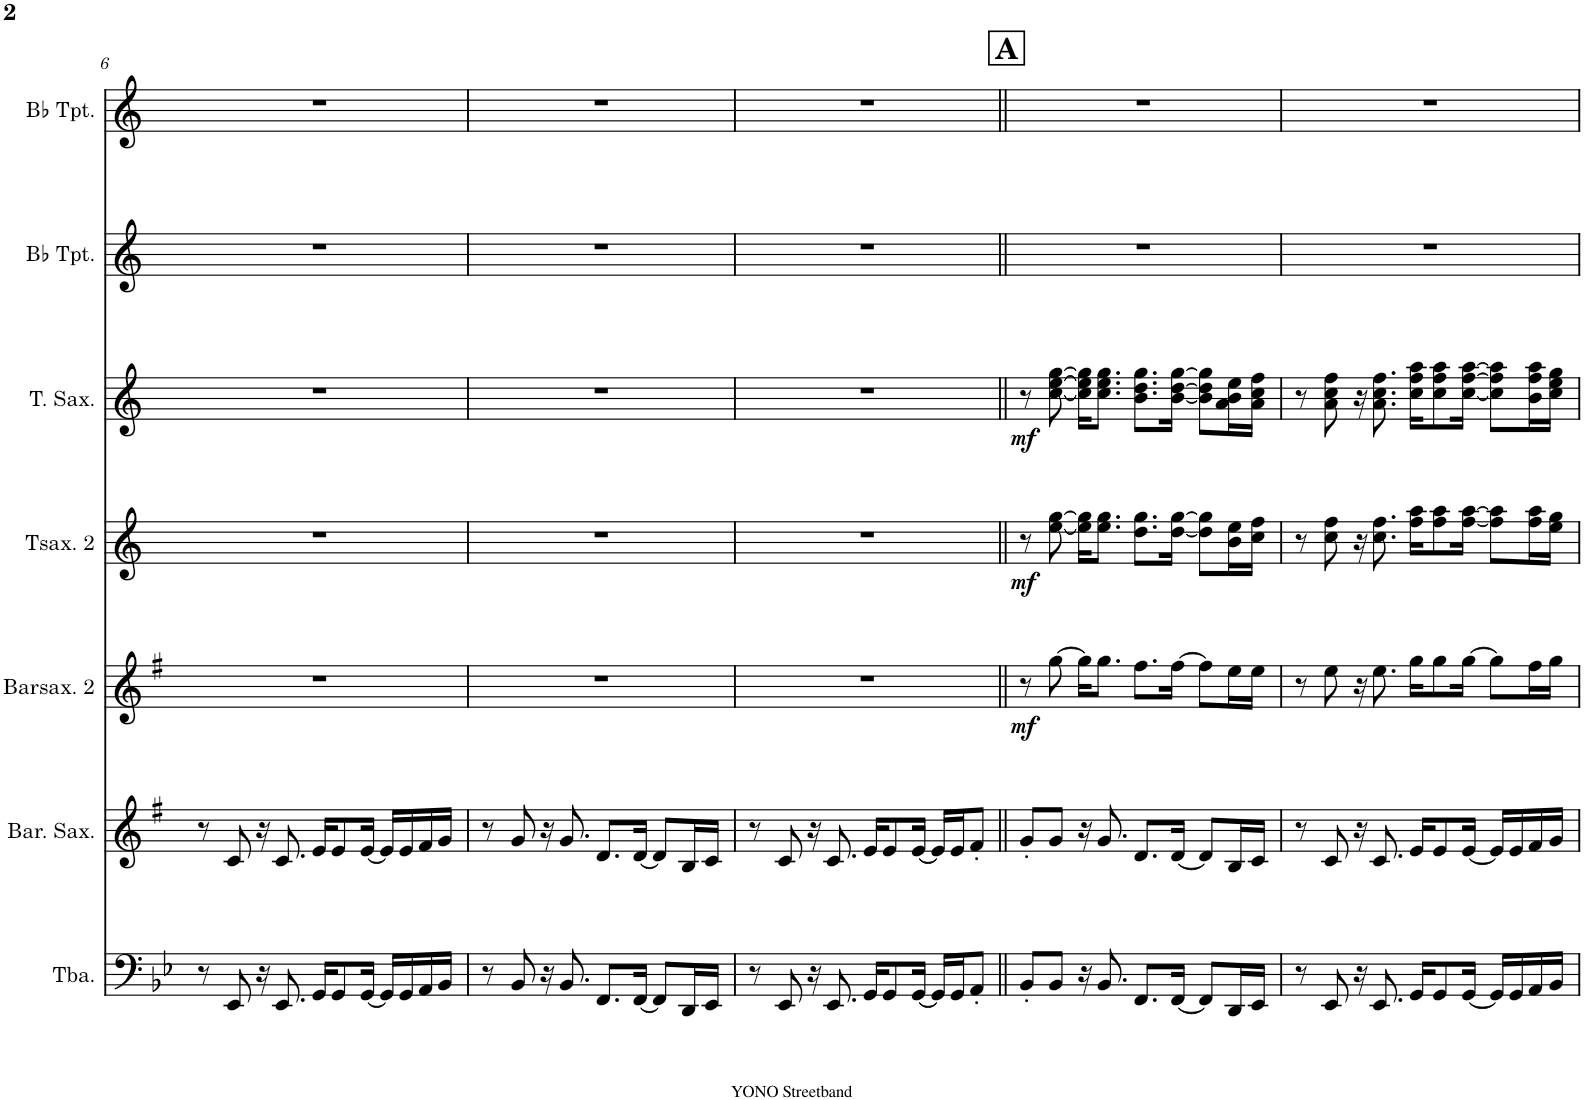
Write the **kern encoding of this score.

**kern	**kern	**kern	**dynam	**kern	**dynam	**kern	**dynam	**kern	**kern
*part7	*part6	*part5	*part5	*part4	*part4	*part3	*part3	*part2	*part1
*staff7	*staff6	*staff5	*staff5	*staff4	*staff4	*staff3	*staff3	*staff2	*staff1
*I"Tuba	*I"Baritone Saxophone	*I"Baritonsaxophon 2	*	*I"Tenorsaxophon 2	*	*I"Tenor Saxophone	*	*I"Bb Trumpet	*I"Bb Trumpet
*I'Tba.	*I'Bar. Sax.	*I'Barsax. 2	*	*I'Tsax. 2	*	*I'T. Sax.	*	*I'Bb Tpt.	*I'Bb Tpt.
!!LO:PB:g=z
*clefF4	*clefG2	*clefG2	*	*clefG2	*	*clefG2	*	*clefG2	*clefG2
*	*Trd12c21	*Trd12c21	*	*Trd8c14	*	*Trd8c14	*	*Trd1c2	*Trd1c2
*k[b-e-]	*k[f#]	*k[f#]	*	*k[]	*	*k[]	*	*k[]	*k[]
*M4/4	*M4/4	*M4/4	*	*M4/4	*	*M4/4	*	*M4/4	*M4/4
=6	=6	=6	=6	=6	=6	=6	=6	=6	=6
8r	8r	1r	.	1r	.	1r	.	1r	1r
8EE-/	8c/	.	.	.	.	.	.	.	.
16r	16r	.	.	.	.	.	.	.	.
8.EE-/	8.c/	.	.	.	.	.	.	.	.
16GG/KL	16e/KL	.	.	.	.	.	.	.	.
8GG/	8e/	.	.	.	.	.	.	.	.
[16GG/Jk	[16e/Jk	.	.	.	.	.	.	.	.
16GG/LL]	16e/LL]	.	.	.	.	.	.	.	.
16GG/	16e/	.	.	.	.	.	.	.	.
16AA/	16f#/	.	.	.	.	.	.	.	.
16BB-/JJ	16g/JJ	.	.	.	.	.	.	.	.
=7	=7	=7	=7	=7	=7	=7	=7	=7	=7
8r	8r	1r	.	1r	.	1r	.	1r	1r
8BB-/	8g/	.	.	.	.	.	.	.	.
16r	16r	.	.	.	.	.	.	.	.
8.BB-/	8.g/	.	.	.	.	.	.	.	.
8.FF/L	8.d/L	.	.	.	.	.	.	.	.
[16FF/Jk	[16d/Jk	.	.	.	.	.	.	.	.
8FF/L]	8d/L]	.	.	.	.	.	.	.	.
16DD/L	16B/L	.	.	.	.	.	.	.	.
16EE-/JJ	16c/JJ	.	.	.	.	.	.	.	.
=8	=8	=8	=8	=8	=8	=8	=8	=8	=8
8r	8r	1r	.	1r	.	1r	.	1r	1r
8EE-/	8c/	.	.	.	.	.	.	.	.
16r	16r	.	.	.	.	.	.	.	.
8.EE-/	8.c/	.	.	.	.	.	.	.	.
16GG/KL	16e/KL	.	.	.	.	.	.	.	.
8GG/	8e/	.	.	.	.	.	.	.	.
[16GG/Jk	[16e/Jk	.	.	.	.	.	.	.	.
16GG/LL]	16e/LL]	.	.	.	.	.	.	.	.
16GG/J	16e/J	.	.	.	.	.	.	.	.
8AA'/J	8f#'/J	.	.	.	.	.	.	.	.
!!LO:REH:place=s1:a:B:cj:fs=14:t=A
=9||	=9||	=9||	=9||	=9||	=9||	=9||	=9||	=9||	=9||
!	!	!	!LO:DY:b	!	!LO:DY:b	!	!LO:DY:b	!	!
8BB-'/L	8g'/L	8r	mf	8r	mf	8r	mf	1r	1r
8BB-/J	8g/J	[8gg\	.	[8ee\ [8gg\	.	[8cc\ [8ee\ [8gg\	.	.	.
16r	16r	16gg\KL]	.	16ee\] 16gg\]KL	.	16cc\] 16ee\] 16gg\]KL	.	.	.
8.BB-/	8.g/	8.gg\J	.	8.ee\ 8.gg\J	.	8.cc\ 8.ee\ 8.gg\J	.	.	.
8.FF/L	8.d/L	8.ff#\L	.	8.dd\ 8.gg\L	.	8.b\ 8.dd\ 8.gg\L	.	.	.
[16FF/Jk	[16d/Jk	[16ff#\Jk	.	[16dd\ [16gg\Jk	.	[16b\ [16dd\ [16gg\Jk	.	.	.
8FF/L]	8d/L]	8ff#\L]	.	8dd\] 8gg\]L	.	8b\] 8dd\] 8gg\]L	.	.	.
16DD/L	16B/L	16ee\L	.	16b\ 16ee\L	.	16a\ 16b\ 16ee\L	.	.	.
16EE-/JJ	16c/JJ	16ee\JJ	.	16cc\ 16ff\JJ	.	16a\ 16cc\ 16ff\JJ	.	.	.
=10	=10	=10	=10	=10	=10	=10	=10	=10	=10
8r	8r	8r	.	8r	.	8r	.	1r	1r
8EE-/	8c/	8ee\	.	8cc\ 8ff\	.	8a\ 8cc\ 8ff\	.	.	.
16r	16r	16r	.	16r	.	16r	.	.	.
8.EE-/	8.c/	8.ee\	.	8.cc\ 8.ff\	.	8.a\ 8.cc\ 8.ff\	.	.	.
16GG/KL	16e/KL	16gg\KL	.	16ff\ 16aa\KL	.	16cc\ 16ff\ 16aa\KL	.	.	.
8GG/	8e/	8gg\	.	8ff\ 8aa\	.	8cc\ 8ff\ 8aa\	.	.	.
[16GG/Jk	[16e/Jk	[16gg\Jk	.	[16ff\ [16aa\Jk	.	[16cc\ [16ff\ [16aa\Jk	.	.	.
16GG/LL]	16e/LL]	8gg\L]	.	8ff\] 8aa\]L	.	8cc\] 8ff\] 8aa\]L	.	.	.
16GG/	16e/	.	.	.	.	.	.	.	.
16AA/	16f#/	16ff#\L	.	16ff\ 16aa\L	.	16b\ 16ff\ 16aa\L	.	.	.
16BB-/JJ	16g/JJ	16gg\JJ	.	16ee\ 16gg\JJ	.	16cc\ 16ee\ 16gg\JJ	.	.	.
=	=	=	=	=	=	=	=	=	=
*-	*-	*-	*-	*-	*-	*-	*-	*-	*-
